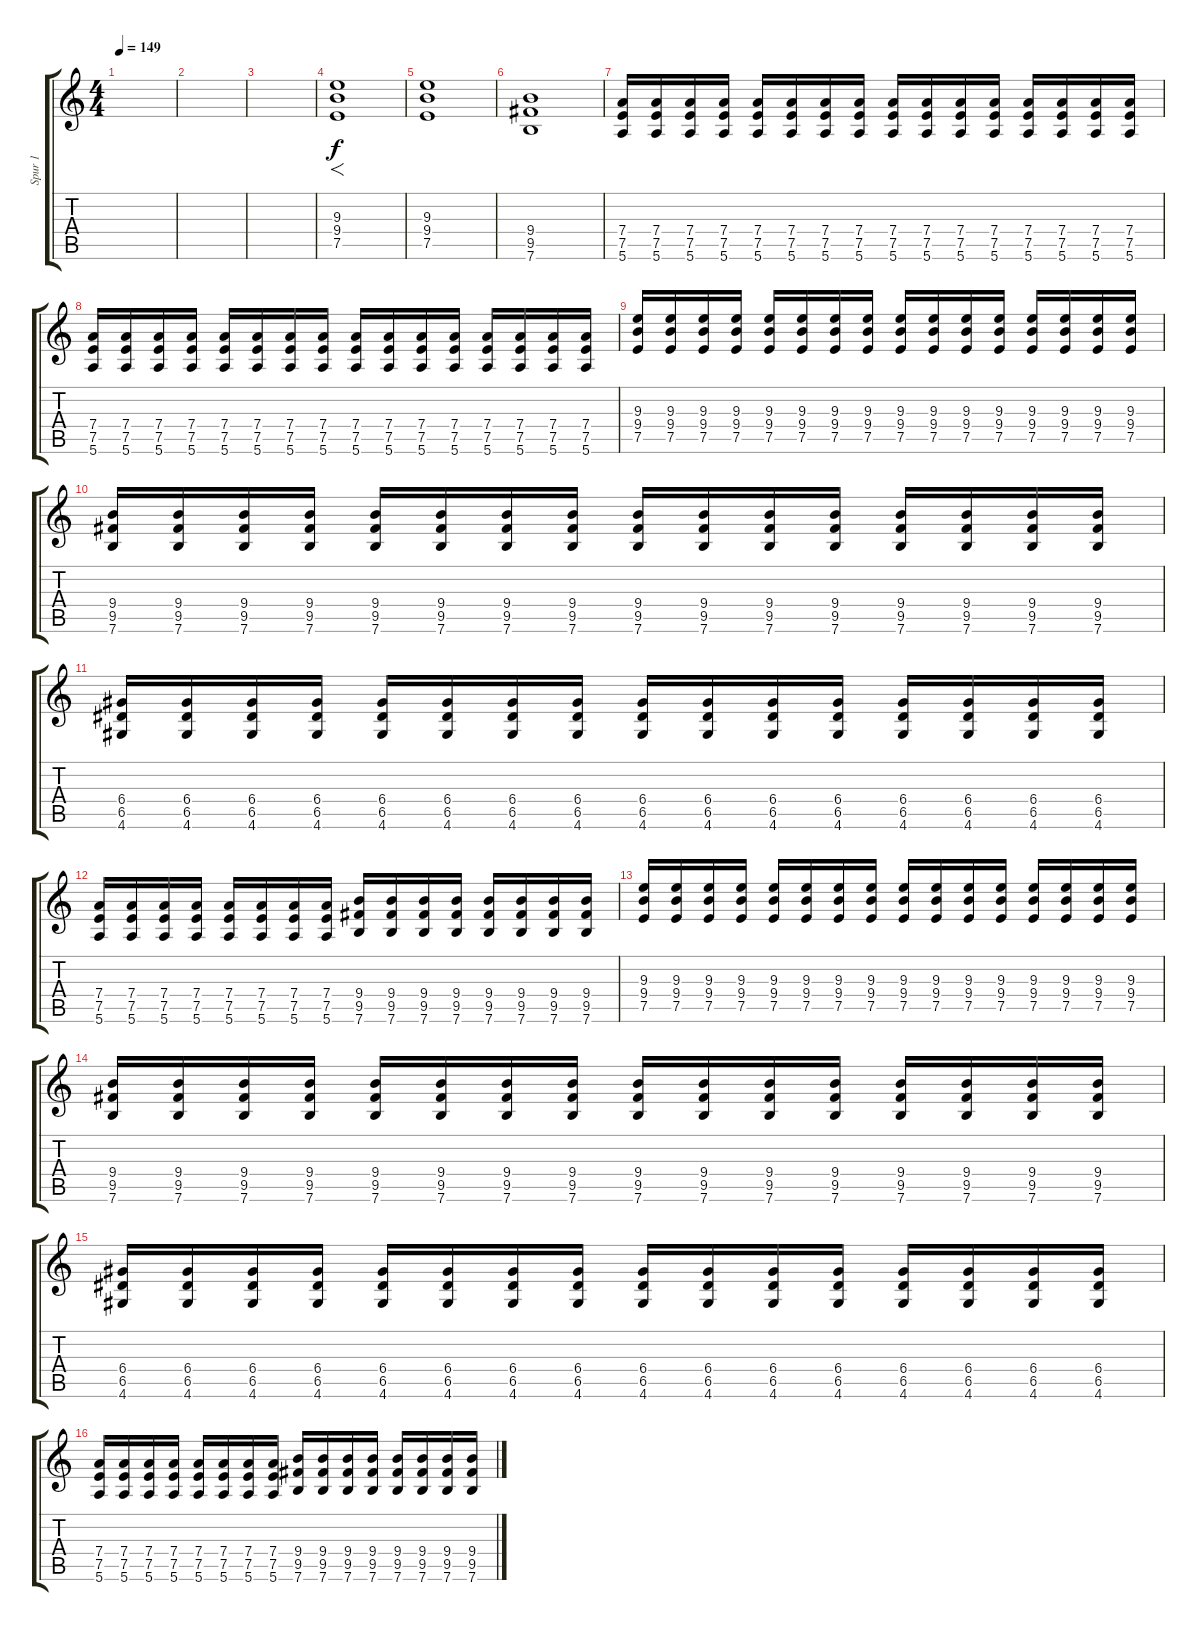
\track ("Spur 1" "Spur 1") {instrument distortionguitar}
\staff {score tabs}
\tuning (E4 B3 G3 D3 A2 E2) {hide}
\ts (4 4)
\tempo 149
\clef g2
\ks c
|
|
|
(9.3 9.4 7.5).1{f} |
(9.3 9.4 7.5).1 |
(9.4 9.5 7.6).1 |
(7.4 7.5 5.6).16 (7.4 7.5 5.6).16 (7.4 7.5 5.6).16 (7.4 7.5 5.6).16 (7.4 7.5 5.6).16 (7.4 7.5 5.6).16 (7.4 7.5 5.6).16 (7.4 7.5 5.6).16 (7.4 7.5 5.6).16 (7.4 7.5 5.6).16 (7.4 7.5 5.6).16 (7.4 7.5 5.6).16 (7.4 7.5 5.6).16 (7.4 7.5 5.6).16 (7.4 7.5 5.6).16 (7.4 7.5 5.6).16 |
(7.4 7.5 5.6).16 (7.4 7.5 5.6).16 (7.4 7.5 5.6).16 (7.4 7.5 5.6).16 (7.4 7.5 5.6).16 (7.4 7.5 5.6).16 (7.4 7.5 5.6).16 (7.4 7.5 5.6).16 (7.4 7.5 5.6).16 (7.4 7.5 5.6).16 (7.4 7.5 5.6).16 (7.4 7.5 5.6).16 (7.4 7.5 5.6).16 (7.4 7.5 5.6).16 (7.4 7.5 5.6).16 (7.4 7.5 5.6).16 |
(9.3 9.4 7.5).16 (9.3 9.4 7.5).16 (9.3 9.4 7.5).16 (9.3 9.4 7.5).16 (9.3 9.4 7.5).16 (9.3 9.4 7.5).16 (9.3 9.4 7.5).16 (9.3 9.4 7.5).16 (9.3 9.4 7.5).16 (9.3 9.4 7.5).16 (9.3 9.4 7.5).16 (9.3 9.4 7.5).16 (9.3 9.4 7.5).16 (9.3 9.4 7.5).16 (9.3 9.4 7.5).16 (9.3 9.4 7.5).16 |
(9.4 9.5 7.6).16 (9.4 9.5 7.6).16 (9.4 9.5 7.6).16 (9.4 9.5 7.6).16 (9.4 9.5 7.6).16 (9.4 9.5 7.6).16 (9.4 9.5 7.6).16 (9.4 9.5 7.6).16 (9.4 9.5 7.6).16 (9.4 9.5 7.6).16 (9.4 9.5 7.6).16 (9.4 9.5 7.6).16 (9.4 9.5 7.6).16 (9.4 9.5 7.6).16 (9.4 9.5 7.6).16 (9.4 9.5 7.6).16 |
(6.4 6.5 4.6).16 (6.4 6.5 4.6).16 (6.4 6.5 4.6).16 (6.4 6.5 4.6).16 (6.4 6.5 4.6).16 (6.4 6.5 4.6).16 (6.4 6.5 4.6).16 (6.4 6.5 4.6).16 (6.4 6.5 4.6).16 (6.4 6.5 4.6).16 (6.4 6.5 4.6).16 (6.4 6.5 4.6).16 (6.4 6.5 4.6).16 (6.4 6.5 4.6).16 (6.4 6.5 4.6).16 (6.4 6.5 4.6).16 |
(7.4 7.5 5.6).16 (7.4 7.5 5.6).16 (7.4 7.5 5.6).16 (7.4 7.5 5.6).16 (7.4 7.5 5.6).16 (7.4 7.5 5.6).16 (7.4 7.5 5.6).16 (7.4 7.5 5.6).16 (9.4 9.5 7.6).16 (9.4 9.5 7.6).16 (9.4 9.5 7.6).16 (9.4 9.5 7.6).16 (9.4 9.5 7.6).16 (9.4 9.5 7.6).16 (9.4 9.5 7.6).16 (9.4 9.5 7.6).16 |
(9.3 9.4 7.5).16 (9.3 9.4 7.5).16 (9.3 9.4 7.5).16 (9.3 9.4 7.5).16 (9.3 9.4 7.5).16 (9.3 9.4 7.5).16 (9.3 9.4 7.5).16 (9.3 9.4 7.5).16 (9.3 9.4 7.5).16 (9.3 9.4 7.5).16 (9.3 9.4 7.5).16 (9.3 9.4 7.5).16 (9.3 9.4 7.5).16 (9.3 9.4 7.5).16 (9.3 9.4 7.5).16 (9.3 9.4 7.5).16 |
(9.4 9.5 7.6).16 (9.4 9.5 7.6).16 (9.4 9.5 7.6).16 (9.4 9.5 7.6).16 (9.4 9.5 7.6).16 (9.4 9.5 7.6).16 (9.4 9.5 7.6).16 (9.4 9.5 7.6).16 (9.4 9.5 7.6).16 (9.4 9.5 7.6).16 (9.4 9.5 7.6).16 (9.4 9.5 7.6).16 (9.4 9.5 7.6).16 (9.4 9.5 7.6).16 (9.4 9.5 7.6).16 (9.4 9.5 7.6).16 |
(6.4 6.5 4.6).16 (6.4 6.5 4.6).16 (6.4 6.5 4.6).16 (6.4 6.5 4.6).16 (6.4 6.5 4.6).16 (6.4 6.5 4.6).16 (6.4 6.5 4.6).16 (6.4 6.5 4.6).16 (6.4 6.5 4.6).16 (6.4 6.5 4.6).16 (6.4 6.5 4.6).16 (6.4 6.5 4.6).16 (6.4 6.5 4.6).16 (6.4 6.5 4.6).16 (6.4 6.5 4.6).16 (6.4 6.5 4.6).16 |
(7.4 7.5 5.6).16 (7.4 7.5 5.6).16 (7.4 7.5 5.6).16 (7.4 7.5 5.6).16 (7.4 7.5 5.6).16 (7.4 7.5 5.6).16 (7.4 7.5 5.6).16 (7.4 7.5 5.6).16 (9.4 9.5 7.6).16 (9.4 9.5 7.6).16 (9.4 9.5 7.6).16 (9.4 9.5 7.6).16 (9.4 9.5 7.6).16 (9.4 9.5 7.6).16 (9.4 9.5 7.6).16 (9.4 9.5 7.6).16
